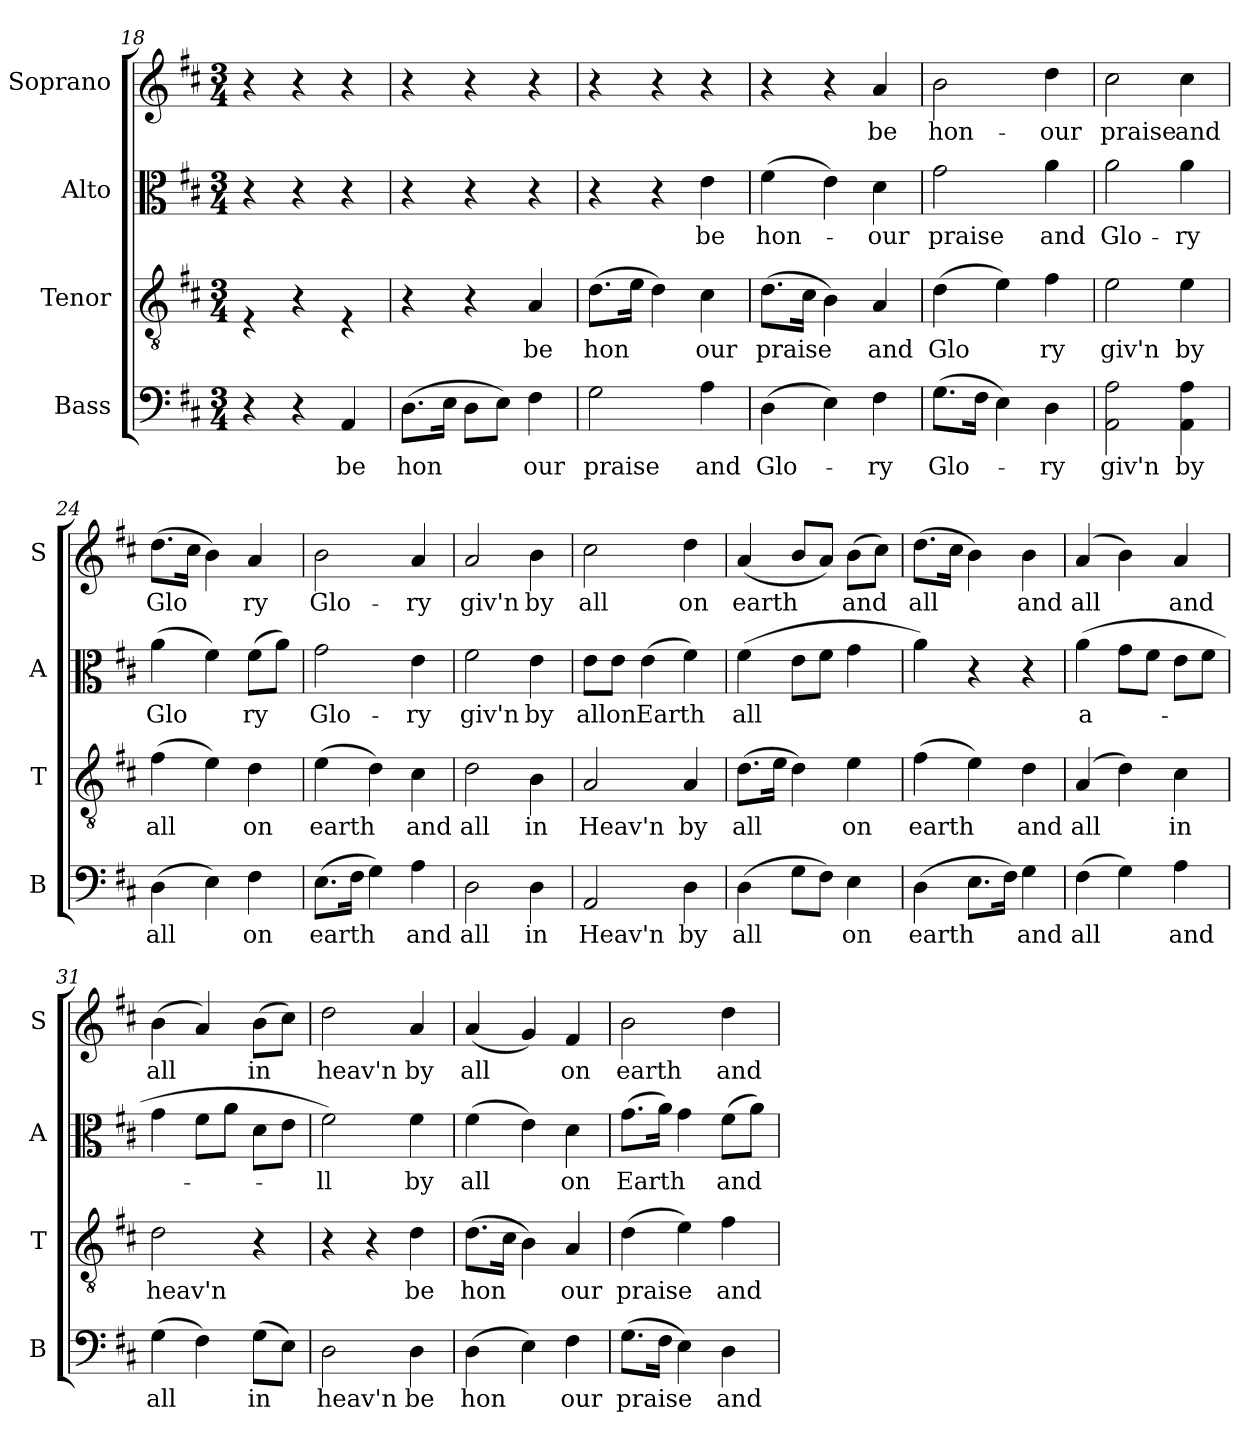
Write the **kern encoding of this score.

**kern	**text	**kern	**text	**kern	**text	**kern	**text
*part4	*part4	*part3	*part3	*part2	*part2	*part1	*part1
*staff4	*staff4	*staff3	*staff3	*staff2	*staff2	*staff1	*staff1
*I"Bass	*	*I"Tenor	*	*I"Alto	*	*I"Soprano	*
*I'B	*	*I'T	*	*I'A	*	*I'S	*
*clefF4	*	*clefGv2	*	*clefC3	*	*clefG2	*
*k[f#c#]	*	*k[f#c#]	*	*k[f#c#]	*	*k[f#c#]	*
*D:	*	*D:	*	*D:	*	*D:	*
*M3/4	*	*M3/4	*	*M3/4	*	*M3/4	*
=18	=18	=18	=18	=18	=18	=18	=18
4r	.	4rE	.	4r	.	4r	.
4r	.	4r	.	4r	.	4r	.
4AA/	be	4rE	.	4r	.	4r	.
!!LO:LB:g=z
=19	=19	=19	=19	=19	=19	=19	=19
(8.D\L	hon	4r	.	4r	.	4r	.
16E\Jk	.	.	.	.	.	.	.
8D\L	.	4r	.	4r	.	4r	.
8E\J)	.	.	.	.	.	.	.
4F#\	our	4A/	be	4r	.	4r	.
=20	=20	=20	=20	=20	=20	=20	=20
2G\	praise	(8.d\L	hon	4r	.	4r	.
.	.	16e\Jk	.	.	.	.	.
.	.	4d\)	.	4r	.	4r	.
4A\	and	4c#\	our	4e\	be	4r	.
=21	=21	=21	=21	=21	=21	=21	=21
(4D\	Glo-	(8.d\L	praise	(4f#\	hon-	4r	.
.	.	16c#\Jk	.	.	.	.	.
4E\)	.	4B\)	.	4e\)	.	4r	.
4F#\	-ry	4A/	and	4d\	-our	4a/	be
=22	=22	=22	=22	=22	=22	=22	=22
(8.G\L	Glo-	(4d\	Glo	2g\	praise	2b\	hon-
16F#\Jk	.	.	.	.	.	.	.
4E\)	.	4e\)	.	.	.	.	.
4D\	-ry	4f#\	ry	4a\	and	4dd\	-our
=23	=23	=23	=23	=23	=23	=23	=23
2AA\ 2A\	giv'n	2e\	giv'n	2a\	Glo-	2cc#\	praise
4AA\ 4A\	by	4e\	by	4a\	-ry	4cc#\	and
!!LO:LB:g=z
=24	=24	=24	=24	=24	=24	=24	=24
(4D\	all	(4f#\	all	(4a\	Glo	(8.dd\L	Glo
.	.	.	.	.	.	16cc#\Jk	.
4E\)	.	4e\)	.	4f#\)	.	4b\)	.
4F#\	on	4d\	on	(8f#\L	ry	4a/	ry
.	.	.	.	8a\J)	.	.	.
=25	=25	=25	=25	=25	=25	=25	=25
(8.E\L	earth	(4e\	earth	2g\	Glo-	2b\	Glo-
16F#\Jk	.	.	.	.	.	.	.
4G\)	.	4d\)	.	.	.	.	.
4A\	and	4c#\	and	4e\	-ry	4a/	-ry
=26	=26	=26	=26	=26	=26	=26	=26
2D\	all	2d\	all	2f#\	giv'n	2a/	giv'n
4D\	in	4B\	in	4e\	by	4b\	by
=27	=27	=27	=27	=27	=27	=27	=27
2AA/	Heav'n	2A/	Heav'n	8e\L	all	2cc#\	all
.	.	.	.	8e\J	on	.	.
.	.	.	.	(4e\	Earth	.	.
4D\	by	4A/	by	4f#\)	.	4dd\	on
=28	=28	=28	=28	=28	=28	=28	=28
(4D\	all	(8.d\L	all	(4f#\	all	(4a/	earth
.	.	16e\Jk	.	.	.	.	.
8G\L	.	4d\)	.	8e\L	.	8b/L	.
8F#\J)	.	.	.	8f#\J	.	8a/J)	.
4E\	on	4e\	on	4g\	.	(8b\L	and
.	.	.	.	.	.	8cc#\J)	.
!!LO:PB:g=z
=29	=29	=29	=29	=29	=29	=29	=29
(4D\	earth	(4f#\	earth	4a\)	.	(8.dd\L	all
.	.	.	.	.	.	16cc#\Jk	.
8.E\L	.	4e\)	.	4r	.	4b\)	.
16F#\Jk)	.	.	.	.	.	.	.
4G\	and	4d\	and	4r	.	4b\	and
=30	=30	=30	=30	=30	=30	=30	=30
(4F#\	all	(4A/	all	(4a\	a-	(4a/	all
4G\)	.	4d\)	.	8g\L	.	4b\)	.
.	.	.	.	8f#\J	.	.	.
4A\	and	4c#\	in	8e\L	.	4a/	and
.	.	.	.	8f#\J	.	.	.
=31	=31	=31	=31	=31	=31	=31	=31
(4G\	all	2d\	heav'n	4g\	.	(4b\	all
4F#\)	.	.	.	8f#\L	.	4a/)	.
.	.	.	.	8a\J	.	.	.
(8G\L	in	4r	.	8d\L	.	(8b\L	in
8E\J)	.	.	.	8e\J	.	8cc#\J)	.
=32	=32	=32	=32	=32	=32	=32	=32
2D\	heav'n	4r	.	2f#\)	-ll	2dd\	heav'n
.	.	4r	.	.	.	.	.
4D\	be	4d\	be	4f#\	by	4a/	by
=33	=33	=33	=33	=33	=33	=33	=33
(4D\	hon	(8.d\L	hon	(4f#\	all	(4a/	all
.	.	16c#\Jk	.	.	.	.	.
4E\)	.	4B\)	.	4e\)	.	4g/)	.
4F#\	our	4A/	our	4d\	on	4f#/	on
=34	=34	=34	=34	=34	=34	=34	=34
(8.G\L	praise	(4d\	praise	(8.g\L	Earth	2b\	earth
16F#\Jk	.	.	.	16a\Jk)	.	.	.
4E\)	.	4e\)	.	4g\	.	.	.
4D\	and	4f#\	and	(8f#\L	and	4dd\	and
.	.	.	.	8a\J)	.	.	.
=	=	=	=	=	=	=	=
*-	*-	*-	*-	*-	*-	*-	*-
